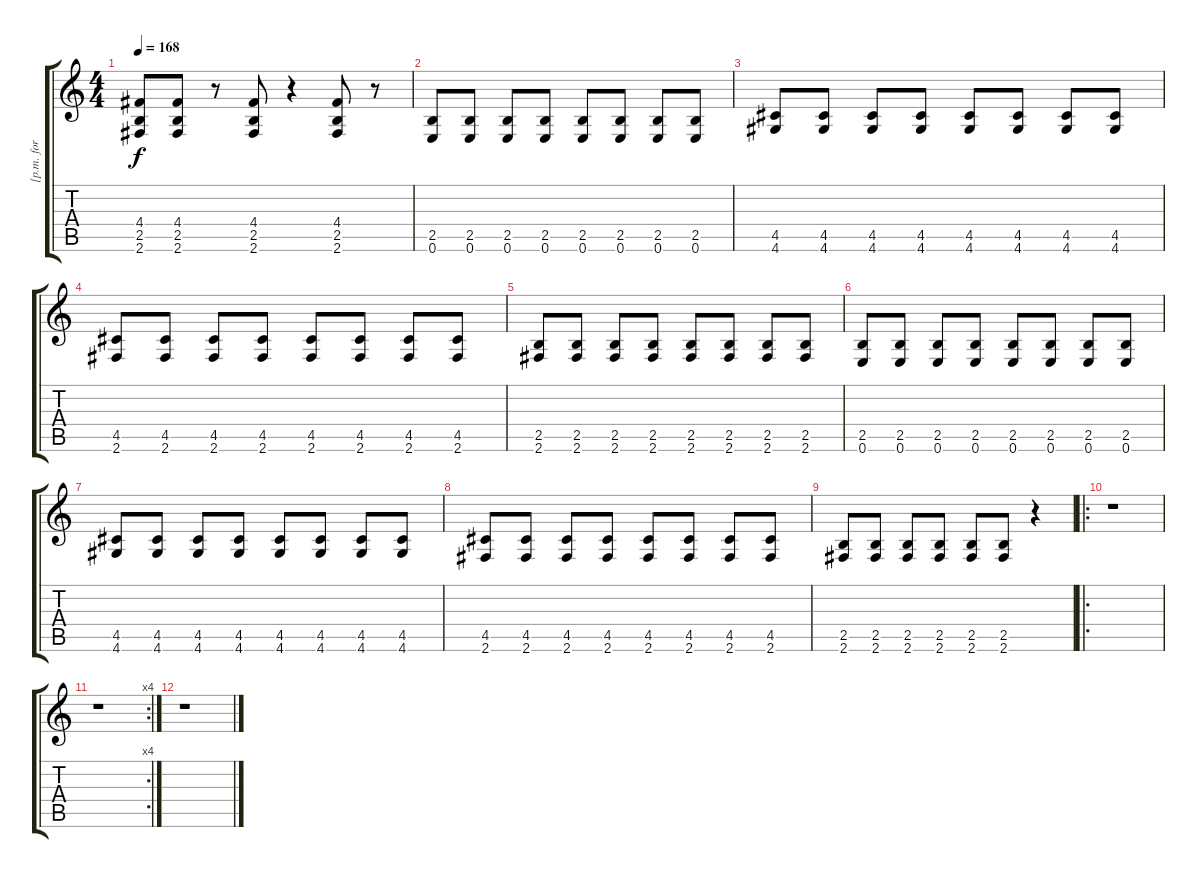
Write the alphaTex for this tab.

\track ("[p.m. for gtr. 1-2 ]" "[p.m. for ") {instrument electricguitarmuted}
\staff {score tabs}
\tuning (E4 B3 G3 D3 A2 E2) {hide}
\ts (4 4)
\tempo 168
\clef g2
\ks c
(4.4 2.5 2.6).8{dy f} (4.4 2.5 2.6).8 r.8 (4.4 2.5 2.6).8 r.4 (4.4 2.5 2.6).8 r.8 |
(2.5 0.6).8 (2.5 0.6).8 (2.5 0.6).8 (2.5 0.6).8 (2.5 0.6).8 (2.5 0.6).8 (2.5 0.6).8 (2.5 0.6).8 |
(4.5 4.6).8 (4.5 4.6).8 (4.5 4.6).8 (4.5 4.6).8 (4.5 4.6).8 (4.5 4.6).8 (4.5 4.6).8 (4.5 4.6).8 |
(4.5 2.6).8 (4.5 2.6).8 (4.5 2.6).8 (4.5 2.6).8 (4.5 2.6).8 (4.5 2.6).8 (4.5 2.6).8 (4.5 2.6).8 |
(2.5 2.6).8 (2.5 2.6).8 (2.5 2.6).8 (2.5 2.6).8 (2.5 2.6).8 (2.5 2.6).8 (2.5 2.6).8 (2.5 2.6).8 |
(2.5 0.6).8 (2.5 0.6).8 (2.5 0.6).8 (2.5 0.6).8 (2.5 0.6).8 (2.5 0.6).8 (2.5 0.6).8 (2.5 0.6).8 |
(4.5 4.6).8 (4.5 4.6).8 (4.5 4.6).8 (4.5 4.6).8 (4.5 4.6).8 (4.5 4.6).8 (4.5 4.6).8 (4.5 4.6).8 |
(4.5 2.6).8 (4.5 2.6).8 (4.5 2.6).8 (4.5 2.6).8 (4.5 2.6).8 (4.5 2.6).8 (4.5 2.6).8 (4.5 2.6).8 |
(2.5 2.6).8 (2.5 2.6).8 (2.5 2.6).8 (2.5 2.6).8 (2.5 2.6).8 (2.5 2.6).8 r.4 |
\ro
r.1 |
\rc 4
r.1 |
r.1
